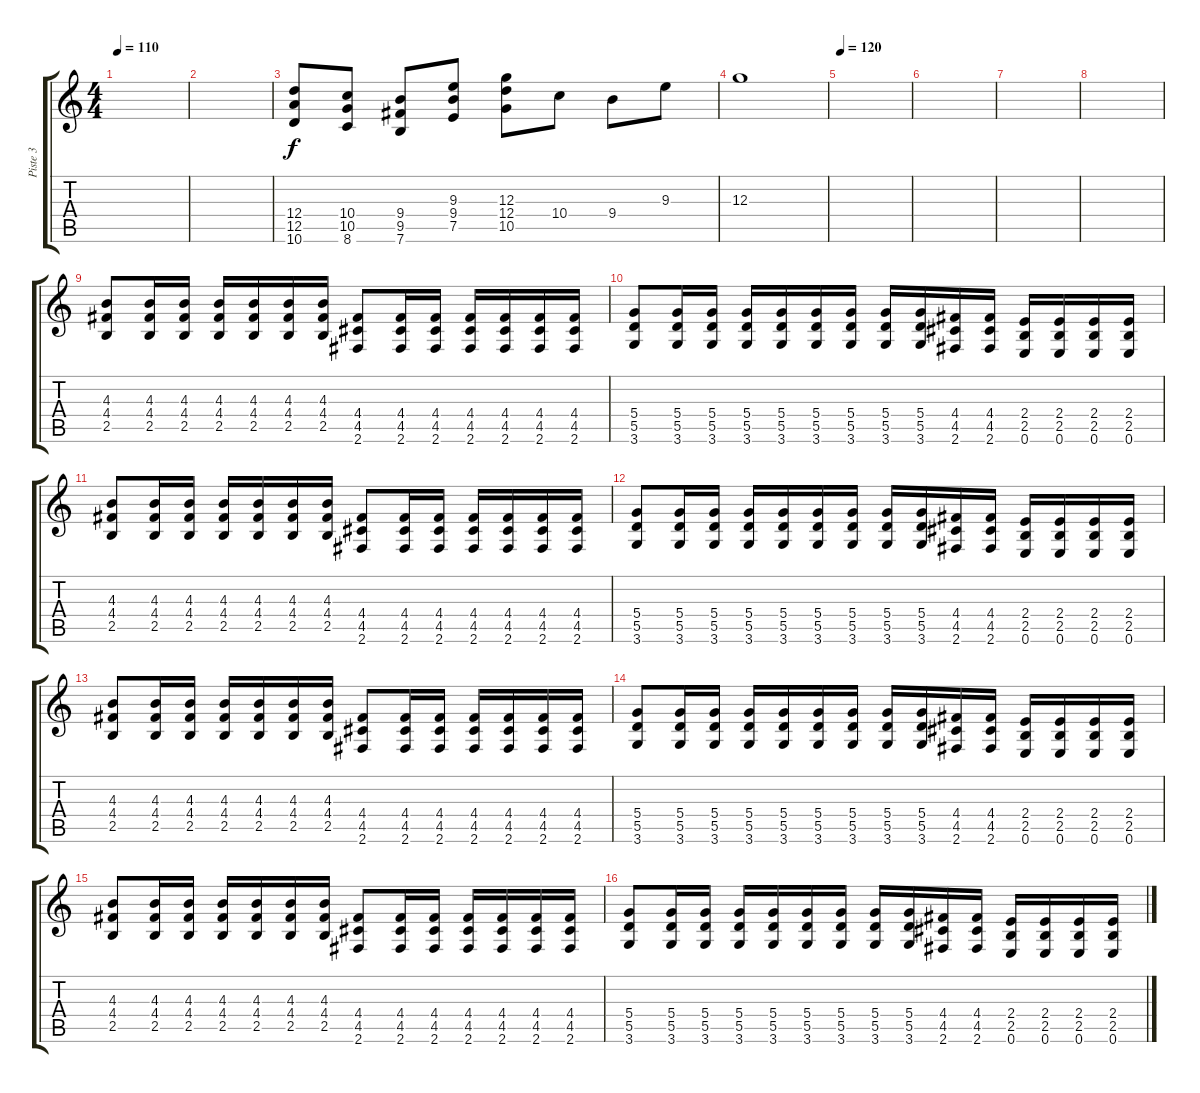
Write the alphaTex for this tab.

\track ("Piste 3" "Piste 3") {instrument distortionguitar}
\staff {score tabs}
\tuning (E4 B3 G3 D3 A2 E2) {hide}
\ts (4 4)
\tempo 110
\clef g2
\ks c
|
|
(12.4 12.5 10.6).8 (10.4 10.5 8.6).8 (9.4 9.5 7.6).8 (9.3 9.4 7.5).8 (12.3 12.4 10.5).8 10.4.8 9.4.8 9.3.8 |
12.3.1 |
\tempo 120
|
|
|
|
(4.3 4.4 2.5).8 (4.3 4.4 2.5).16 (4.3 4.4 2.5).16 (4.3 4.4 2.5).16 (4.3 4.4 2.5).16 (4.3 4.4 2.5).16 (4.3 4.4 2.5).16 (4.4 4.5 2.6).8 (4.4 4.5 2.6).16 (4.4 4.5 2.6).16 (4.4 4.5 2.6).16 (4.4 4.5 2.6).16 (4.4 4.5 2.6).16 (4.4 4.5 2.6).16 |
(5.4 5.5 3.6).8 (5.4 5.5 3.6).16 (5.4 5.5 3.6).16 (5.4 5.5 3.6).16 (5.4 5.5 3.6).16 (5.4 5.5 3.6).16 (5.4 5.5 3.6).16 (5.4 5.5 3.6).16 (5.4 5.5 3.6).16 (4.4 4.5 2.6).16 (4.4 4.5 2.6).16 (2.4 2.5 0.6).16 (2.4 2.5 0.6).16 (2.4 2.5 0.6).16 (2.4 2.5 0.6).16 |
(4.3 4.4 2.5).8 (4.3 4.4 2.5).16 (4.3 4.4 2.5).16 (4.3 4.4 2.5).16 (4.3 4.4 2.5).16 (4.3 4.4 2.5).16 (4.3 4.4 2.5).16 (4.4 4.5 2.6).8 (4.4 4.5 2.6).16 (4.4 4.5 2.6).16 (4.4 4.5 2.6).16 (4.4 4.5 2.6).16 (4.4 4.5 2.6).16 (4.4 4.5 2.6).16 |
(5.4 5.5 3.6).8 (5.4 5.5 3.6).16 (5.4 5.5 3.6).16 (5.4 5.5 3.6).16 (5.4 5.5 3.6).16 (5.4 5.5 3.6).16 (5.4 5.5 3.6).16 (5.4 5.5 3.6).16 (5.4 5.5 3.6).16 (4.4 4.5 2.6).16 (4.4 4.5 2.6).16 (2.4 2.5 0.6).16 (2.4 2.5 0.6).16 (2.4 2.5 0.6).16 (2.4 2.5 0.6).16 |
(4.3 4.4 2.5).8 (4.3 4.4 2.5).16 (4.3 4.4 2.5).16 (4.3 4.4 2.5).16 (4.3 4.4 2.5).16 (4.3 4.4 2.5).16 (4.3 4.4 2.5).16 (4.4 4.5 2.6).8 (4.4 4.5 2.6).16 (4.4 4.5 2.6).16 (4.4 4.5 2.6).16 (4.4 4.5 2.6).16 (4.4 4.5 2.6).16 (4.4 4.5 2.6).16 |
(5.4 5.5 3.6).8 (5.4 5.5 3.6).16 (5.4 5.5 3.6).16 (5.4 5.5 3.6).16 (5.4 5.5 3.6).16 (5.4 5.5 3.6).16 (5.4 5.5 3.6).16 (5.4 5.5 3.6).16 (5.4 5.5 3.6).16 (4.4 4.5 2.6).16 (4.4 4.5 2.6).16 (2.4 2.5 0.6).16 (2.4 2.5 0.6).16 (2.4 2.5 0.6).16 (2.4 2.5 0.6).16 |
(4.3 4.4 2.5).8 (4.3 4.4 2.5).16 (4.3 4.4 2.5).16 (4.3 4.4 2.5).16 (4.3 4.4 2.5).16 (4.3 4.4 2.5).16 (4.3 4.4 2.5).16 (4.4 4.5 2.6).8 (4.4 4.5 2.6).16 (4.4 4.5 2.6).16 (4.4 4.5 2.6).16 (4.4 4.5 2.6).16 (4.4 4.5 2.6).16 (4.4 4.5 2.6).16 |
(5.4 5.5 3.6).8 (5.4 5.5 3.6).16 (5.4 5.5 3.6).16 (5.4 5.5 3.6).16 (5.4 5.5 3.6).16 (5.4 5.5 3.6).16 (5.4 5.5 3.6).16 (5.4 5.5 3.6).16 (5.4 5.5 3.6).16 (4.4 4.5 2.6).16 (4.4 4.5 2.6).16 (2.4 2.5 0.6).16 (2.4 2.5 0.6).16 (2.4 2.5 0.6).16 (2.4 2.5 0.6).16
